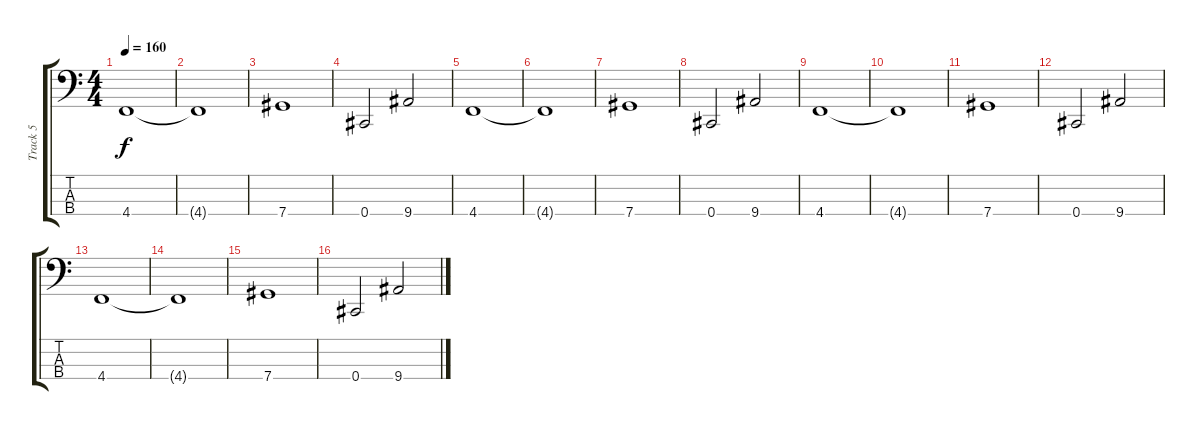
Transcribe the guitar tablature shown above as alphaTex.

\track ("Track 5" "Track 5") {instrument electricbasspick}
\staff {score tabs}
\tuning (E2 B1 Gb1 Db1) {hide}
\ts (4 4)
\tempo 160
\clef f4
\ks c
4.4.1{dy f} |
4.4{t}.1 |
7.4.1 |
0.4.2 9.4.2 |
4.4.1 |
4.4{t}.1 |
7.4.1 |
0.4.2 9.4.2 |
4.4.1 |
4.4{t}.1 |
7.4.1 |
0.4.2 9.4.2 |
4.4.1 |
4.4{t}.1 |
7.4.1 |
0.4.2 9.4.2
